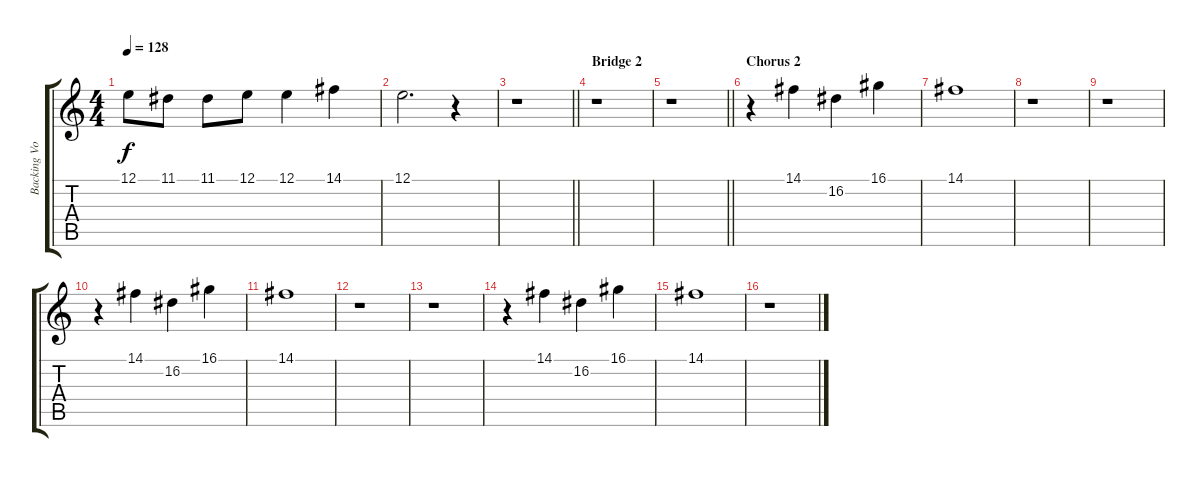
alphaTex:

\track ("Backing Vocal" "Backing Vo") {instrument oboe}
\staff {score tabs}
\tuning (E4 B3 G3 D3 A2 E2) {hide}
\ts (4 4)
\tempo 128
\clef g2
\ks c
12.1.8{dy f} 11.1.8 11.1.8 12.1.8 12.1.4 14.1.4 |
12.1.2{d} r.4 |
\barLineRight lightlight
r.1 |
\section ("" "Bridge 2")
r.1 |
\barLineRight lightlight
r.1 |
\section ("" "Chorus 2")
r.4{volume 14} 14.1.4 16.2.4 16.1.4 |
14.1.1 |
r.1 |
r.1 |
r.4 14.1.4 16.2.4 16.1.4 |
14.1.1 |
r.1 |
r.1 |
r.4 14.1.4 16.2.4 16.1.4 |
14.1.1 |
r.1
